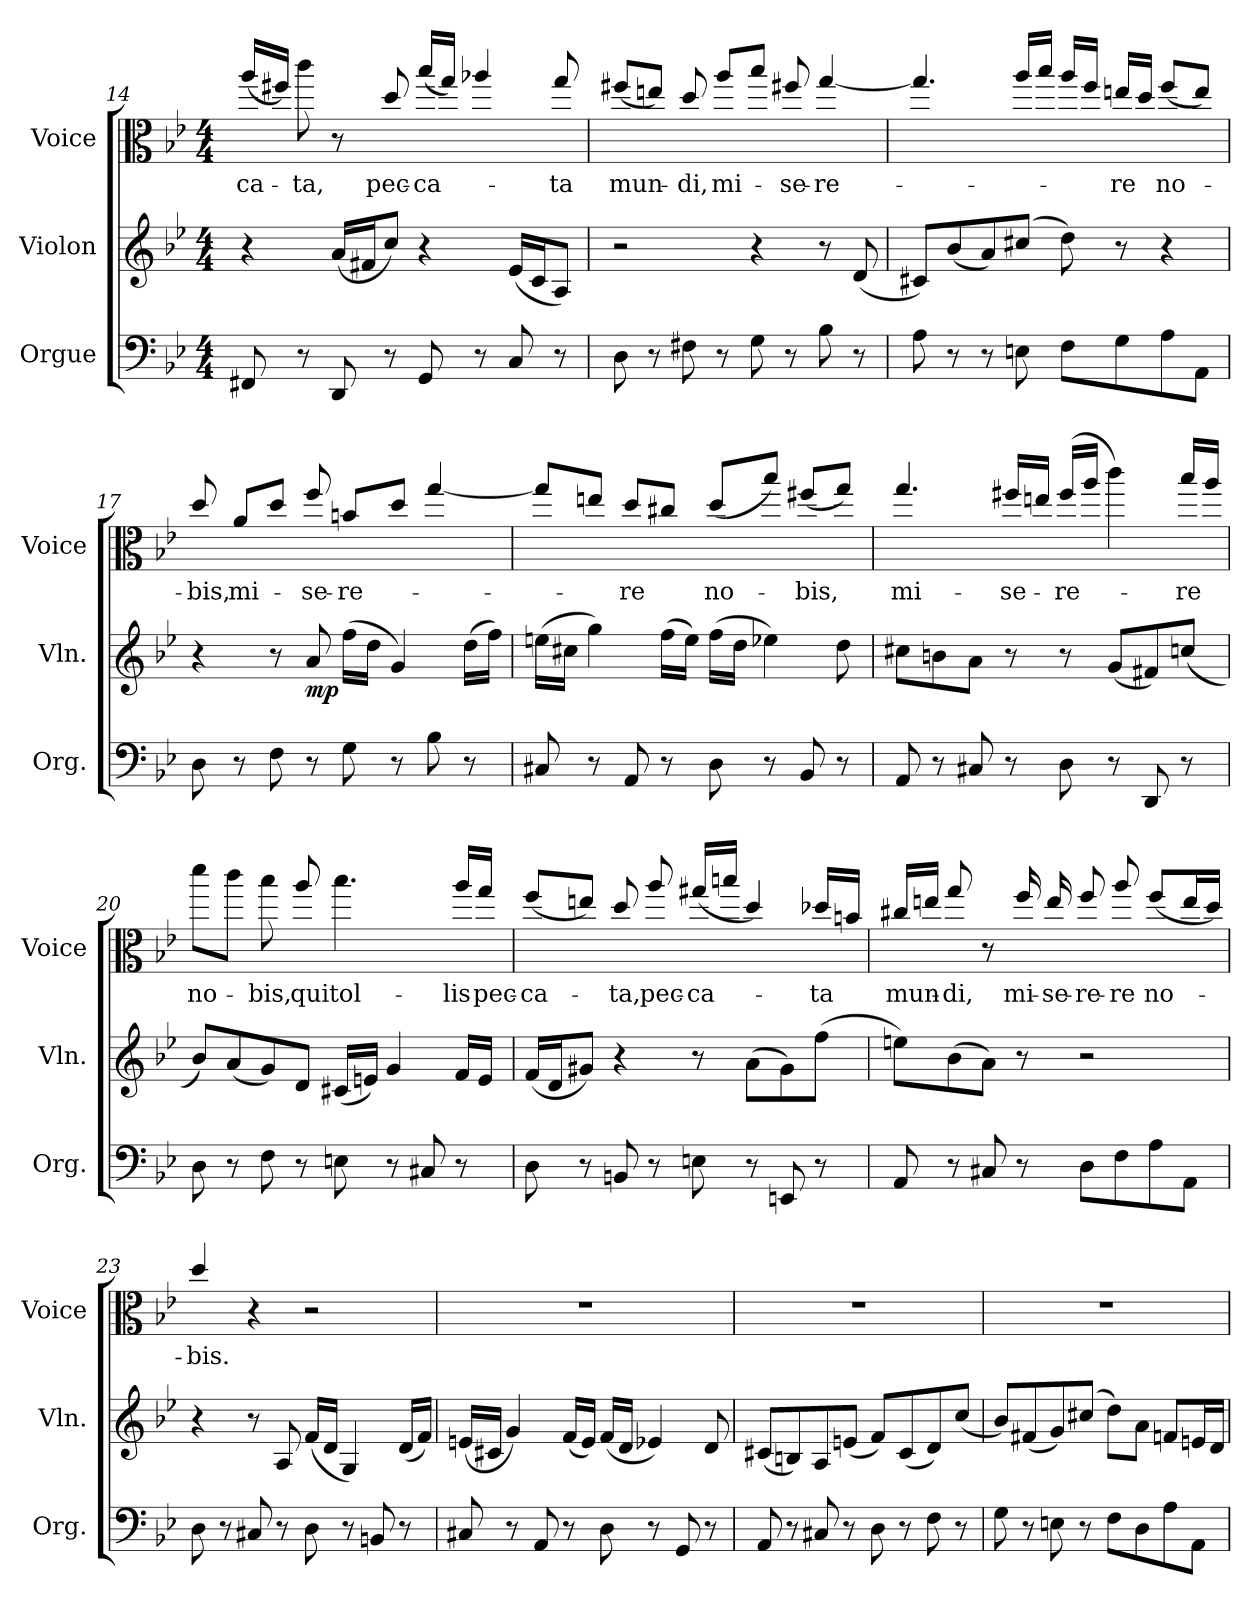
**kern	**kern	**dynam	**kern	**text
*part3	*part2	*part2	*part1	*part1
*staff3	*staff2	*staff2	*staff1	*staff1
*I"Orgue	*I"Violon	*	*I"Voice	*
*I'Org.	*I'Vln.	*	*I'Voice	*
*clefF4	*clefG2	*	*clefC3	*
*k[b-e-]	*k[b-e-]	*	*k[b-e-]	*
*M4/4	*M4/4	*	*M4/4	*
=14	=14	=14	=14	=14
8FF#X/	4r	.	(16aa/LL	-ca-
.	.	.	16ff#X/JJ)	.
8r	.	.	8ccc\	-ta,
8DD/	(16a/LL	.	8r	.
.	16f#X/J	.	.	.
8r	8cc/J)	.	8dd/	pec-
8GG/	4r	.	(16bb-/LL	-ca-
.	.	.	16gg/JJ)	.
8r	.	.	4aa-X/	.
8C/	(16e-/LL	.	.	.
.	16c/J	.	.	.
8r	8A/J)	.	8gg/	-ta
!!LO:LB:g=z
=15	=15	=15	=15	=15
8D\	2r	.	(8ff#X/L	mun-
8r	.	.	8een/J)	.
8F#X\	.	.	8dd/	-di,
8r	.	.	8aa/L	mi-
8G\	4r	.	8bb-/J	.
8r	.	.	8ff#X/	-se-
8B-\	8r	.	[4gg/	-re-
8r	(8d/	.	.	.
=16	=16	=16	=16	=16
8A\	8c#X/L)	.	4.gg/]	.
8r	(8b-/	.	.	.
8r	8a/)	.	.	.
8En\	(8cc#X/J	.	16aa/LL	.
.	.	.	16bb-/JJ	.
8F\L	8dd\)	.	16aa/LL	.
.	.	.	16ff/JJ	.
8G\	8r	.	16een/LL	-re
.	.	.	16dd/JJ	.
8A\	4r	.	(8ff/L	no-
8AA\J	.	.	8ee/J)	.
=17	=17	=17	=17	=17
8D\	4r	.	8dd/	-bis,
8r	.	.	8a/L	mi-
8F\	8r	.	8dd/J	.
!	!	!LO:DY:b	!	!
8r	8a/	mp	8ff/	-se-
8G\	(16ff\LL	.	8bn/L	-re-
.	16dd\JJ	.	.	.
8r	4g/)	.	8dd/J	.
8B-\	.	.	[4gg/	.
8r	(16dd\LL	.	.	.
.	16ff\JJ)	.	.	.
!!LO:LB:g=z
=18	=18	=18	=18	=18
8C#X/	(16een\LL	.	8gg/L]	.
.	16cc#X\JJ	.	.	.
8r	4gg\)	.	8een/J	.
8AA/	.	.	8dd/L	-re
8r	(16ff\LL	.	8cc#X/J	.
.	16ee\JJ)	.	.	.
8D\	(16ff\LL	.	(8dd/L	no-
.	16dd\JJ	.	.	.
8r	4ee-X\)	.	8bb-/J)	.
8BB-/	.	.	(8ff#X/L	-bis,
8r	8dd\	.	8gg/J)	.
=19	=19	=19	=19	=19
8AA/	8cc#X\L	.	4.gg/	mi-
8r	8bn\	.	.	.
8C#X/	8a\J	.	.	.
8r	8r	.	16ff#X/LL	-se-
.	.	.	16een/JJ	.
8D\	8r	.	(16ff#/LL	-re-
.	.	.	16aa/JJ	.
8r	(8g/L	.	4ccc\)	.
8DD/	8f#X/)	.	.	.
8r	(8ccn/J	.	16bb-/LL	-re
.	.	.	16aa/JJ	.
!!LO:LB:g=z
=20	=20	=20	=20	=20
8D\	8b-/L)	.	8ddd\L	no-
8r	(8a/	.	8ccc\J	.
8F\	8g/)	.	8bb-\	-bis,
8r	8d/J	.	8aa/	qui
8En\	(16c#X/LL	.	4.bb-\	tol-
.	16en/JJ)	.	.	.
8r	4g/	.	.	.
8C#X/	.	.	.	.
8r	16f/LL	.	16aa/LL	-lis
.	16e/JJ	.	16gg/JJ	pec-
=21	=21	=21	=21	=21
8D\	(16f/LL	.	(8ff/L	-ca-
.	16d/J	.	.	.
8r	8g#X/J)	.	8een/J)	.
8BBn/	4r	.	8dd/	-ta,
8r	.	.	8aa/	pec-
8En\	8r	.	(16gg#X/LL	-ca-
.	.	.	16bbn/JJ	.
8r	(8a\L	.	4dd/)	.
8EEn/	8g#\)	.	.	.
8r	(8ff\J	.	16dd-X/LL	-ta
.	.	.	16bn/JJ	.
!!LO:PB:g=z
=22	=22	=22	=22	=22
8AA/	8een\L)	.	16cc#X/LL	mun-
.	.	.	16een/JJ	.
8r	(8b-\	.	8gg/	-di,
8C#X/	8a\J)	.	8r	.
8r	8r	.	16ff/	mi-
.	.	.	16ee/	se-
8D\L	2r	.	8ff/	-re-
8F\	.	.	8aa/	-re
8A\	.	.	(8ff/L	no-
8AA\J	.	.	16ee/L	.
.	.	.	16dd/JJ)	.
=23	=23	=23	=23	=23
8D\	4r	.	4dd/	-bis.
8r	.	.	.	.
8C#X/	8r	.	4r	.
8r	8A/	.	.	.
8D\	(16f/LL	.	2r	.
.	16d/JJ	.	.	.
8r	4G/)	.	.	.
8BBn/	.	.	.	.
8r	(16d/LL	.	.	.
.	16f/JJ)	.	.	.
!!LO:LB:g=z
=24	=24	=24	=24	=24
8C#X/	(16en/LL	.	1r	.
.	16c#X/JJ	.	.	.
8r	4g/)	.	.	.
8AA/	.	.	.	.
8r	(16f/LL	.	.	.
.	16e/JJ)	.	.	.
8D\	(16f/LL	.	.	.
.	16d/JJ	.	.	.
8r	4e-X/)	.	.	.
8GG/	.	.	.	.
8r	8d/	.	.	.
=25	=25	=25	=25	=25
8AA/	(8c#X/L	.	1r	.
8r	8Bn/)	.	.	.
8C#X/	8A/	.	.	.
8r	(8en/J	.	.	.
8D\	8f/L)	.	.	.
8r	(8c#/	.	.	.
8F\	8d/)	.	.	.
8r	(8cc/J	.	.	.
=26	=26	=26	=26	=26
8G\	8b-/L)	.	1r	.
8r	(8f#X/	.	.	.
8En\	8g/)	.	.	.
8r	(8cc#X/J	.	.	.
8F\L	8dd\L)	.	.	.
8D\	8a\J	.	.	.
8A\	8fn/L	.	.	.
8AA\J	16en/L	.	.	.
.	16d/JJ	.	.	.
=	=	=	=	=
*-	*-	*-	*-	*-
